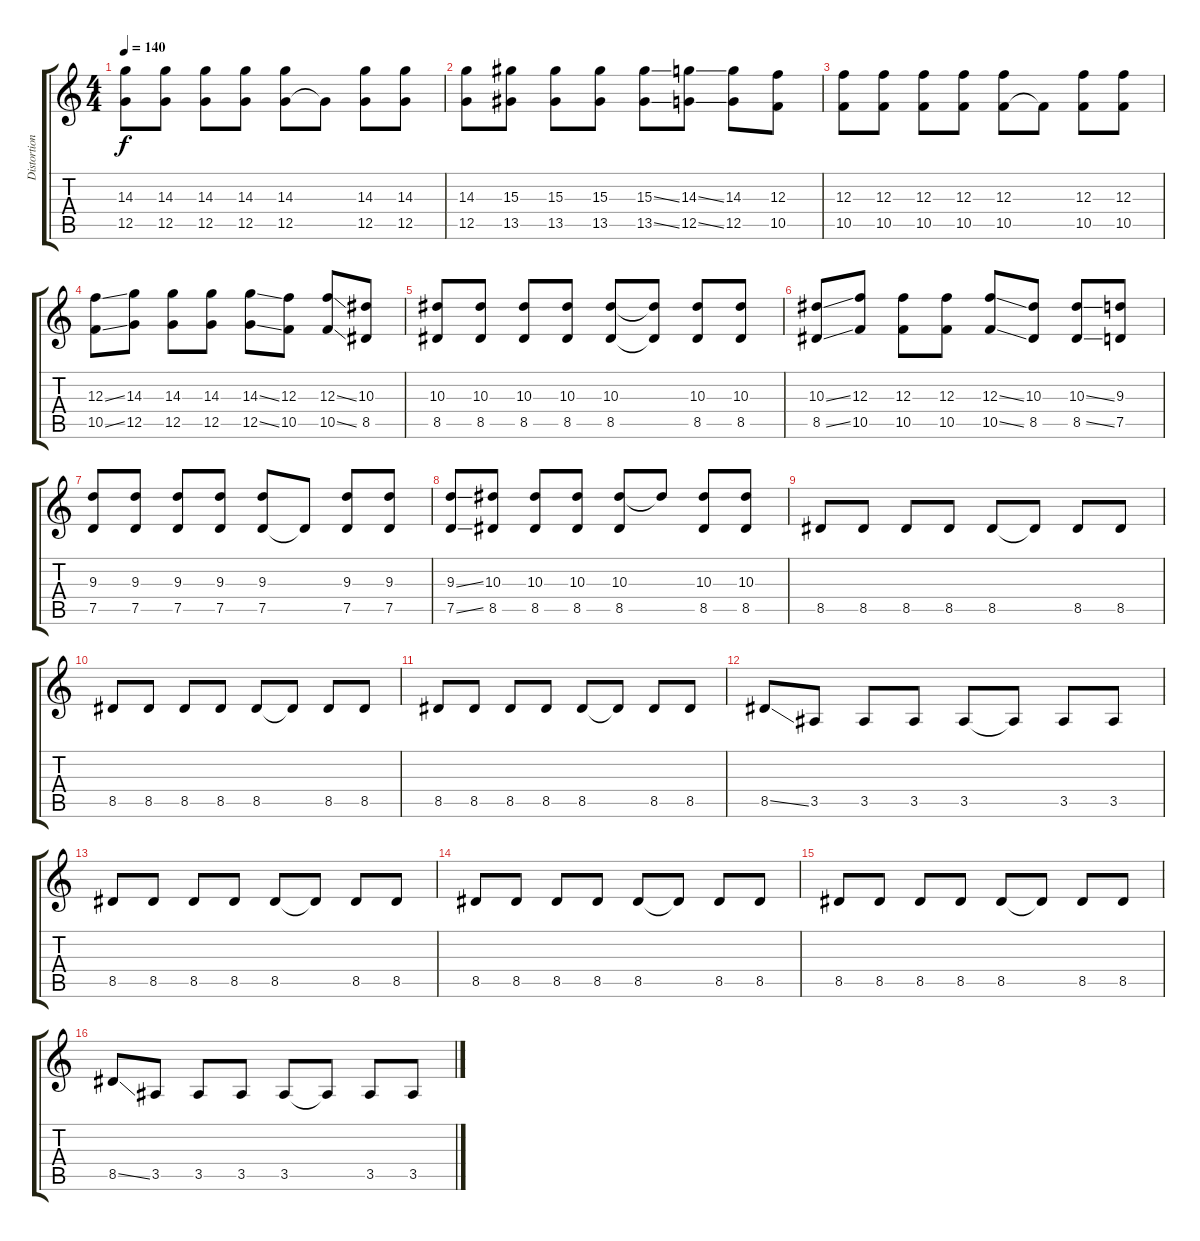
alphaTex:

\track ("Distortion" "Distortion") {instrument distortionguitar}
\staff {score tabs}
\tuning (D4 A3 F3 C3 G2 C2) {hide}
\ts (4 4)
\tempo 140
\clef g2
\ks c
(14.3 12.5).8{dy f} (14.3 12.5).8 (14.3 12.5).8 (14.3 12.5).8 (14.3 12.5).8 12.5{t}.8 (14.3 12.5).8 (14.3 12.5).8 |
(14.3 12.5).8 (15.3 13.5).8 (15.3 13.5).8 (15.3 13.5).8 (15.3{ss} 13.5{ss}).8 (14.3{ss} 12.5{ss}).8 (14.3 12.5).8 (12.3 10.5).8 |
(12.3 10.5).8 (12.3 10.5).8 (12.3 10.5).8 (12.3 10.5).8 (12.3 10.5).8 10.5{t}.8 (12.3 10.5).8 (12.3 10.5).8 |
(12.3{ss} 10.5{ss}).8 (14.3 12.5).8 (14.3 12.5).8 (14.3 12.5).8 (14.3{ss} 12.5{ss}).8 (12.3 10.5).8 (12.3{ss} 10.5{ss}).8 (10.3 8.5).8 |
(10.3 8.5).8 (10.3 8.5).8 (10.3 8.5).8 (10.3 8.5).8 (10.3 8.5).8 (10.3{t} 8.5{t}).8 (10.3 8.5).8 (10.3 8.5).8 |
(10.3{ss} 8.5{ss}).8 (12.3 10.5).8 (12.3 10.5).8 (12.3 10.5).8 (12.3{ss} 10.5{ss}).8 (10.3 8.5).8 (10.3{ss} 8.5{ss}).8 (9.3 7.5).8 |
(9.3 7.5).8 (9.3 7.5).8 (9.3 7.5).8 (9.3 7.5).8 (9.3 7.5).8 7.5{t}.8 (9.3 7.5).8 (9.3 7.5).8 |
(9.3{ss} 7.5{ss}).8 (10.3 8.5).8 (10.3 8.5).8 (10.3 8.5).8 (10.3 8.5).8 10.3{t}.8 (10.3 8.5).8 (10.3 8.5).8 |
8.5.8 8.5.8 8.5.8 8.5.8 8.5.8 8.5{t}.8 8.5.8 8.5.8 |
8.5.8 8.5.8 8.5.8 8.5.8 8.5.8 8.5{t}.8 8.5.8 8.5.8 |
8.5.8 8.5.8 8.5.8 8.5.8 8.5.8 8.5{t}.8 8.5.8 8.5.8 |
8.5{ss}.8 3.5.8 3.5.8 3.5.8 3.5.8 3.5{t}.8 3.5.8 3.5.8 |
8.5.8 8.5.8 8.5.8 8.5.8 8.5.8 8.5{t}.8 8.5.8 8.5.8 |
8.5.8 8.5.8 8.5.8 8.5.8 8.5.8 8.5{t}.8 8.5.8 8.5.8 |
8.5.8 8.5.8 8.5.8 8.5.8 8.5.8 8.5{t}.8 8.5.8 8.5.8 |
8.5{ss}.8 3.5.8 3.5.8 3.5.8 3.5.8 3.5{t}.8 3.5.8 3.5.8
